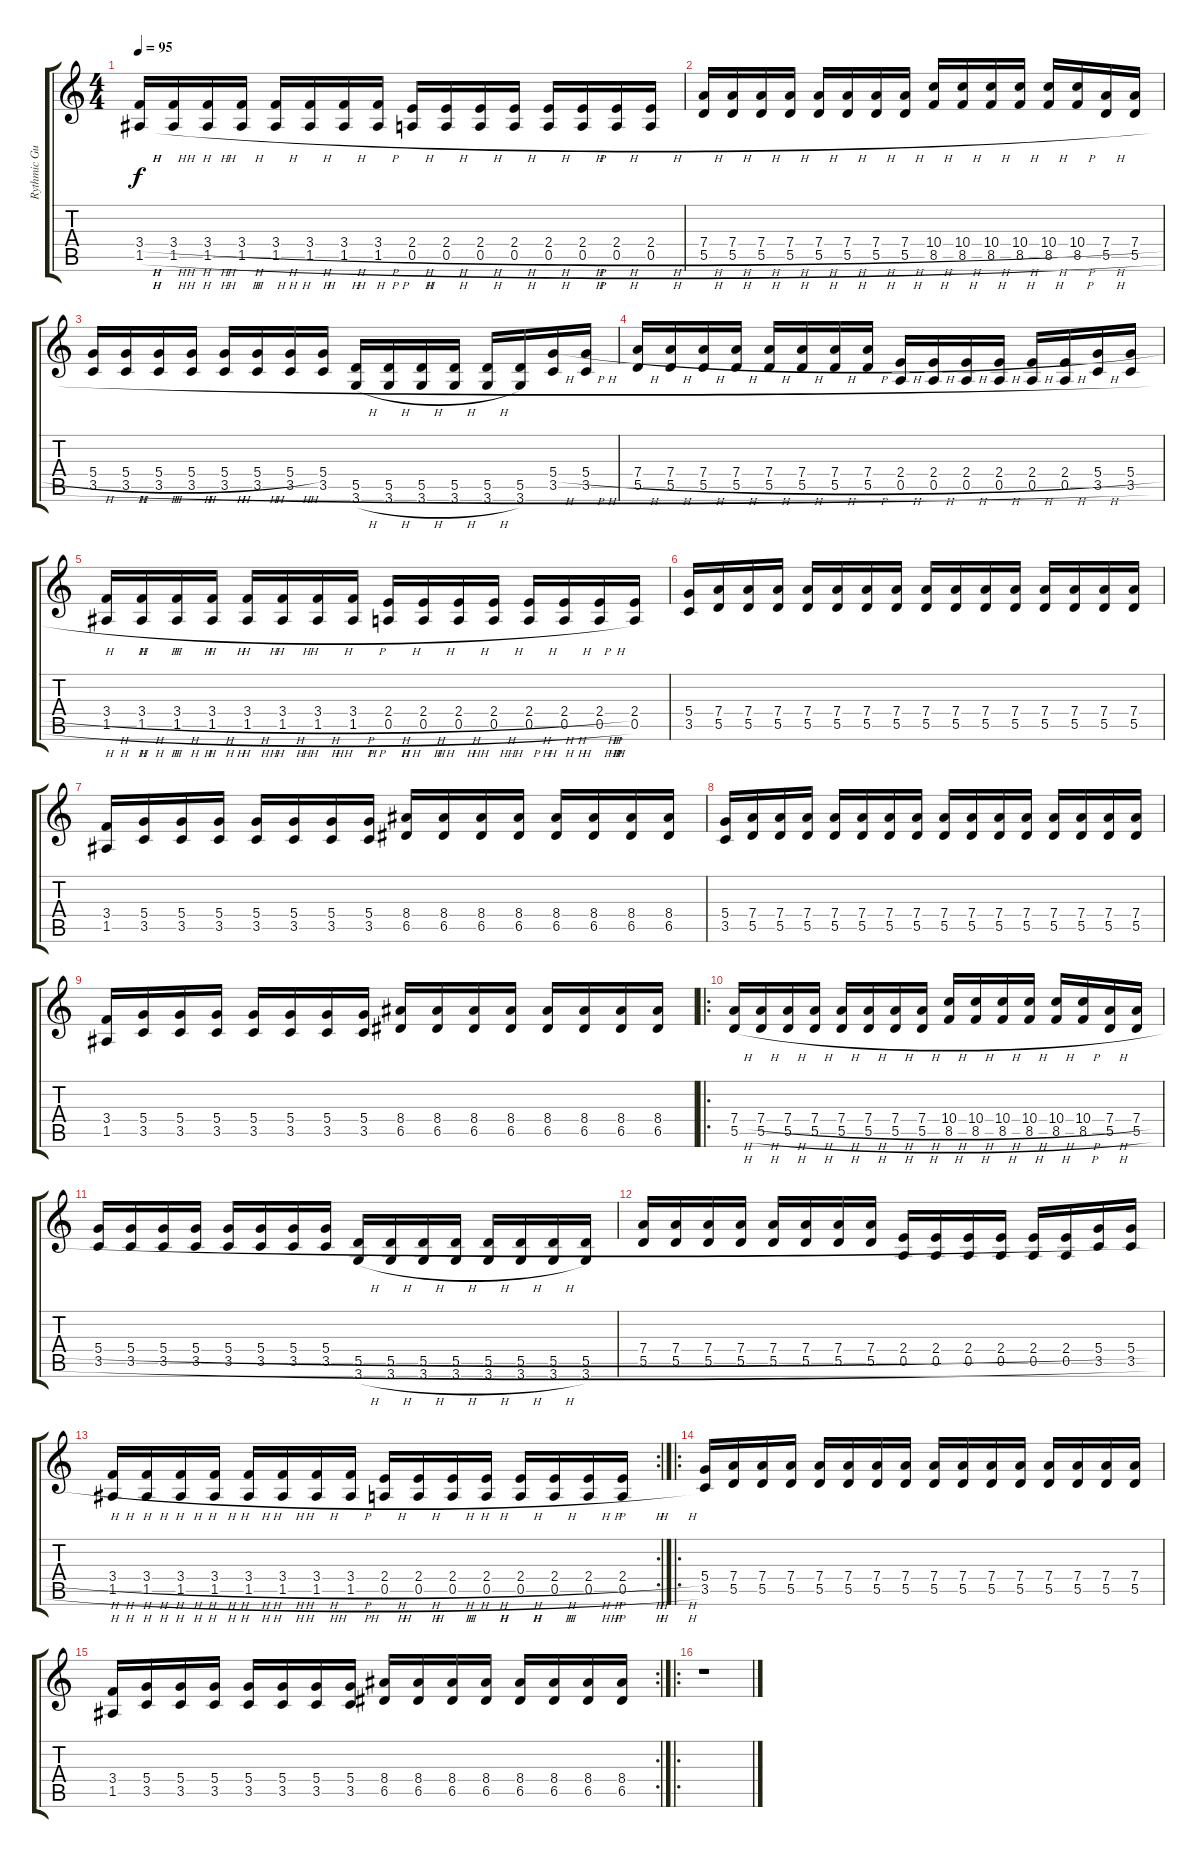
\track ("Rythmic Guitar" "Rythmic Gu") {instrument distortionguitar}
\staff {score tabs}
\tuning (E4 B3 G3 D3 A2 E2) {hide}
\ts (4 4)
\tempo 95
\clef g2
\ks c
(3.4{h} 1.5{h}).16{dy f} (3.4{h} 1.5{h}).16 (3.4{h} 1.5{h}).16 (3.4{h} 1.5{h}).16 (3.4{h} 1.5{h}).16 (3.4{h} 1.5{h}).16 (3.4{h} 1.5{h}).16 (3.4{h} 1.5{h}).16 (2.4{h} 0.5{h}).16 (2.4{h} 0.5{h}).16 (2.4{h} 0.5{h}).16 (2.4{h} 0.5{h}).16 (2.4{h} 0.5{h}).16 (2.4{h} 0.5{h}).16 (2.4{h} 0.5{h}).16 (2.4{h} 0.5{h}).16 |
(7.4{h} 5.5{h}).16 (7.4{h} 5.5{h}).16 (7.4{h} 5.5{h}).16 (7.4{h} 5.5{h}).16 (7.4{h} 5.5{h}).16 (7.4{h} 5.5{h}).16 (7.4{h} 5.5{h}).16 (7.4{h} 5.5{h}).16 (10.4{h} 8.5{h}).16 (10.4{h} 8.5{h}).16 (10.4{h} 8.5{h}).16 (10.4{h} 8.5{h}).16 (10.4{h} 8.5{h}).16 (10.4{h} 8.5{h}).16 (7.4{h} 5.5{h}).16 (7.4{h} 5.5{h}).16 |
(5.4{h} 3.5{h}).16 (5.4{h} 3.5{h}).16 (5.4{h} 3.5{h}).16 (5.4{h} 3.5{h}).16 (5.4{h} 3.5{h}).16 (5.4{h} 3.5{h}).16 (5.4{h} 3.5{h}).16 (5.4 3.5{h}).16 (5.5{h} 3.6{h}).16 (5.5{h} 3.6{h}).16 (5.5{h} 3.6{h}).16 (5.5{h} 3.6{h}).16 (5.5{h} 3.6{h}).16 (5.5{h} 3.6).16 (5.4{h} 3.5{h}).16 (5.4{h} 3.5{h}).16 |
(7.4{h} 5.5{h}).16 (7.4{h} 5.5{h}).16 (7.4{h} 5.5{h}).16 (7.4{h} 5.5{h}).16 (7.4{h} 5.5{h}).16 (7.4{h} 5.5{h}).16 (7.4{h} 5.5{h}).16 (7.4{h} 5.5{h}).16 (2.4{h} 0.5{h}).16 (2.4{h} 0.5{h}).16 (2.4{h} 0.5{h}).16 (2.4{h} 0.5{h}).16 (2.4{h} 0.5{h}).16 (2.4{h} 0.5{h}).16 (5.4{h} 3.5{h}).16 (5.4{h} 3.5{h}).16 |
(3.4{h} 1.5{h}).16 (3.4{h} 1.5{h}).16 (3.4{h} 1.5{h}).16 (3.4{h} 1.5{h}).16 (3.4{h} 1.5{h}).16 (3.4{h} 1.5{h}).16 (3.4{h} 1.5{h}).16 (3.4{h} 1.5{h}).16 (2.4{h} 0.5{h}).16 (2.4{h} 0.5{h}).16 (2.4{h} 0.5{h}).16 (2.4{h} 0.5{h}).16 (2.4{h} 0.5{h}).16 (2.4{h} 0.5{h}).16 (2.4{h} 0.5{h}).16 (2.4 0.5).16 |
(5.4 3.5).16 (7.4 5.5).16 (7.4 5.5).16 (7.4 5.5).16 (7.4 5.5).16 (7.4 5.5).16 (7.4 5.5).16 (7.4 5.5).16 (7.4 5.5).16 (7.4 5.5).16 (7.4 5.5).16 (7.4 5.5).16 (7.4 5.5).16 (7.4 5.5).16 (7.4 5.5).16 (7.4 5.5).16 |
(3.4 1.5).16 (5.4 3.5).16 (5.4 3.5).16 (5.4 3.5).16 (5.4 3.5).16 (5.4 3.5).16 (5.4 3.5).16 (5.4 3.5).16 (8.4 6.5).16 (8.4 6.5).16 (8.4 6.5).16 (8.4 6.5).16 (8.4 6.5).16 (8.4 6.5).16 (8.4 6.5).16 (8.4 6.5).16 |
(5.4 3.5).16 (7.4 5.5).16 (7.4 5.5).16 (7.4 5.5).16 (7.4 5.5).16 (7.4 5.5).16 (7.4 5.5).16 (7.4 5.5).16 (7.4 5.5).16 (7.4 5.5).16 (7.4 5.5).16 (7.4 5.5).16 (7.4 5.5).16 (7.4 5.5).16 (7.4 5.5).16 (7.4 5.5).16 |
(3.4 1.5).16 (5.4 3.5).16 (5.4 3.5).16 (5.4 3.5).16 (5.4 3.5).16 (5.4 3.5).16 (5.4 3.5).16 (5.4 3.5).16 (8.4 6.5).16 (8.4 6.5).16 (8.4 6.5).16 (8.4 6.5).16 (8.4 6.5).16 (8.4 6.5).16 (8.4 6.5).16 (8.4 6.5).16 |
\ro
(7.4{h} 5.5{h}).16 (7.4{h} 5.5{h}).16 (7.4{h} 5.5{h}).16 (7.4{h} 5.5{h}).16 (7.4{h} 5.5{h}).16 (7.4{h} 5.5{h}).16 (7.4{h} 5.5{h}).16 (7.4{h} 5.5{h}).16 (10.4{h} 8.5{h}).16 (10.4{h} 8.5{h}).16 (10.4{h} 8.5{h}).16 (10.4{h} 8.5{h}).16 (10.4{h} 8.5{h}).16 (10.4{h} 8.5{h}).16 (7.4{h} 5.5{h}).16 (7.4{h} 5.5{h}).16 |
(5.4{h} 3.5{h}).16 (5.4{h} 3.5{h}).16 (5.4{h} 3.5{h}).16 (5.4{h} 3.5{h}).16 (5.4{h} 3.5{h}).16 (5.4{h} 3.5{h}).16 (5.4{h} 3.5{h}).16 (5.4{h} 3.5{h}).16 (5.5{h} 3.6{h}).16 (5.5{h} 3.6{h}).16 (5.5{h} 3.6{h}).16 (5.5{h} 3.6{h}).16 (5.5{h} 3.6{h}).16 (5.5{h} 3.6{h}).16 (5.5{h} 3.6{h}).16 (5.5{h} 3.6).16 |
(7.4{h} 5.5{h}).16 (7.4{h} 5.5{h}).16 (7.4{h} 5.5{h}).16 (7.4{h} 5.5{h}).16 (7.4{h} 5.5{h}).16 (7.4{h} 5.5{h}).16 (7.4{h} 5.5{h}).16 (7.4{h} 5.5{h}).16 (2.4{h} 0.5{h}).16 (2.4{h} 0.5{h}).16 (2.4{h} 0.5{h}).16 (2.4{h} 0.5{h}).16 (2.4{h} 0.5{h}).16 (2.4{h} 0.5{h}).16 (5.4{h} 3.5{h}).16 (5.4{h} 3.5{h}).16 |
\rc 2
(3.4{h} 1.5{h}).16 (3.4{h} 1.5{h}).16 (3.4{h} 1.5{h}).16 (3.4{h} 1.5{h}).16 (3.4{h} 1.5{h}).16 (3.4{h} 1.5{h}).16 (3.4{h} 1.5{h}).16 (3.4{h} 1.5{h}).16 (2.4{h} 0.5{h}).16 (2.4{h} 0.5{h}).16 (2.4{h} 0.5{h}).16 (2.4{h} 0.5{h}).16 (2.4{h} 0.5{h}).16 (2.4{h} 0.5{h}).16 (2.4{h} 0.5{h}).16 (2.4{h} 0.5{h}).16 |
\ro
(5.4 3.5).16 (7.4 5.5).16 (7.4 5.5).16 (7.4 5.5).16 (7.4 5.5).16 (7.4 5.5).16 (7.4 5.5).16 (7.4 5.5).16 (7.4 5.5).16 (7.4 5.5).16 (7.4 5.5).16 (7.4 5.5).16 (7.4 5.5).16 (7.4 5.5).16 (7.4 5.5).16 (7.4 5.5).16 |
\rc 2
(3.4 1.5).16 (5.4 3.5).16 (5.4 3.5).16 (5.4 3.5).16 (5.4 3.5).16 (5.4 3.5).16 (5.4 3.5).16 (5.4 3.5).16 (8.4 6.5).16 (8.4 6.5).16 (8.4 6.5).16 (8.4 6.5).16 (8.4 6.5).16 (8.4 6.5).16 (8.4 6.5).16 (8.4 6.5).16 |
\ro
r.1
